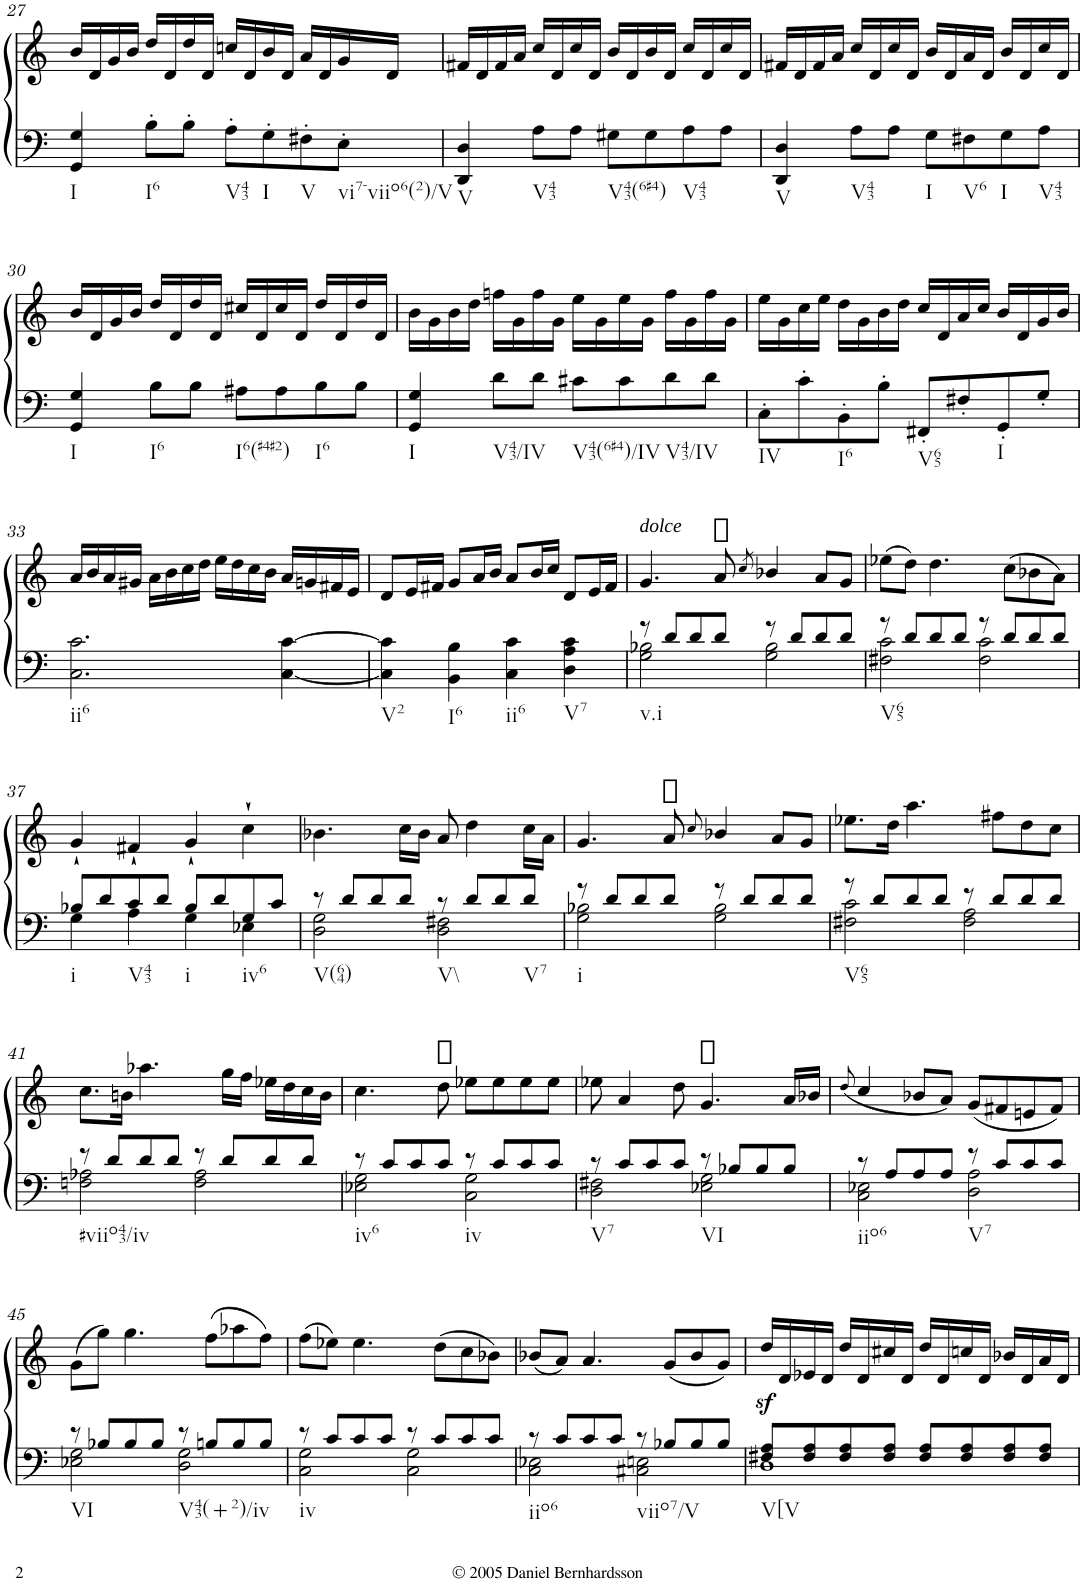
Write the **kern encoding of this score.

**kern	**kern
*part1	*part1
*staff2	*staff1
*I"Piano	*
*I'Pno.	*
!!LO:PB:g=z
*clefF4	*clefG2
*k[]	*k[]
*M4/4	*M4/4
*met(c)	*met(c)
=27	=27
!LO:TX:b:t=I	!
4GG/ 4G/	16b/LL
.	16d/
.	16g/
.	16b/JJ
!LO:TX:b:t=I6	!
8B'\L	16dd/LL
.	16d/
8B'\J	16dd/
.	16d/JJ
!LO:TX:b:t=V43	!
8A'\L	16ccn/LL
.	16d/
!LO:TX:b:t=I	!
8G'\	16b/
.	16d/JJ
!LO:TX:b:t=V	!
8F#X'\	16a/LL
.	16d/
!LO:TX:b:t=vi7-viio6(2)/V	!
8E'\J	16g/
.	16d/JJ
=28	=28
!LO:TX:b:t=V	!
4DD/ 4D/	16f#X/LL
.	16d/
.	16f#/
.	16a/JJ
!LO:TX:b:t=V43	!
8A\L	16cc/LL
.	16d/
8A\J	16cc/
.	16d/JJ
!LO:TX:b:t=V43(6#4)	!
8G#X\L	16b/LL
.	16d/
8G#\	16b/
.	16d/JJ
!LO:TX:b:t=V43	!
8A\	16cc/LL
.	16d/
8A\J	16cc/
.	16d/JJ
=29	=29
!LO:TX:b:t=V	!
4DD/ 4D/	16f#X/LL
.	16d/
.	16f#/
.	16a/JJ
!LO:TX:b:t=V43	!
8A\L	16cc/LL
.	16d/
8A\J	16cc/
.	16d/JJ
!LO:TX:b:t=I	!
8G\L	16b/LL
.	16d/
!LO:TX:b:t=V6	!
8F#X\	16a/
.	16d/JJ
!LO:TX:b:t=I	!
8G\	16b/LL
.	16d/
!LO:TX:b:t=V43	!
8A\J	16cc/
.	16d/JJ
!!LO:LB:g=z
=30	=30
!LO:TX:b:t=I	!
4GG/ 4G/	16b/LL
.	16d/
.	16g/
.	16b/JJ
!LO:TX:b:t=I6	!
8B\L	16dd/LL
.	16d/
8B\J	16dd/
.	16d/JJ
!LO:TX:b:t=I6(#4#2)	!
8A#X\L	16cc#X/LL
.	16d/
8A#\	16cc#/
.	16d/JJ
!LO:TX:b:t=I6	!
8B\	16dd/LL
.	16d/
8B\J	16dd/
.	16d/JJ
=31	=31
!LO:TX:b:t=I	!
4GG/ 4G/	16b\LL
.	16g\
.	16b\
.	16dd\JJ
!LO:TX:b:t=V43/IV	!
8d\L	16ffn\LL
.	16g\
8d\J	16ff\
.	16g\JJ
!LO:TX:b:t=V43(6#4)/IV	!
8c#X\L	16ee\LL
.	16g\
8c#\	16ee\
.	16g\JJ
!LO:TX:b:t=V43/IV	!
8d\	16ff\LL
.	16g\
8d\J	16ff\
.	16g\JJ
=32	=32
!LO:TX:b:t=IV	!
8C'\L	16ee\LL
.	16g\
8c'\	16cc\
.	16ee\JJ
!LO:TX:b:t=I6	!
8BB'\	16dd\LL
.	16g\
8B'\J	16b\
.	16dd\JJ
!LO:TX:b:t=V65	!
8FF#X'/L	16cc/LL
.	16d/
8F#X'/	16a/
.	16cc/JJ
!LO:TX:b:t=I	!
8GG'/	16b/LL
.	16d/
8G'/J	16g/
.	16b/JJ
!!LO:LB:g=z
=33	=33
!LO:TX:b:t=ii6	!
2.C\ 2.c\	16a/LL
.	16b/
.	16a/
.	16g#X/JJ
.	16a\LL
.	16b\
.	16cc\
.	16dd\JJ
.	16ee\LL
.	16dd\
.	16cc\
.	16b\JJ
[<4C\ [>4c\	16a/LL
.	16gn/
.	16f#X/
.	16e/JJ
=34	=34
!LO:TX:b:t=V2	!
4C\] 4c\]	8d/L
.	16e/L
.	16f#X/JJ
!LO:TX:b:t=I6	!
4BB\ 4B\	8g/L
.	16a/L
.	16b/JJ
!LO:TX:b:t=ii6	!
4C\ 4c\	8a/L
.	16b/L
.	16cc/JJ
!LO:TX:b:t=V7	!
4D\ 4A\ 4c\	8d/L
.	16e/L
.	16f#/JJ
=35	=35
*^	*
!	!	!LO:TX:a:i:t=dolce
!LO:TX:b:t=v.i	!	!
8r	2G\ 2B-X\	4.g/
8d/L	.	.
8d/	.	.
8d/J	.	8a/
.	.	8qcc/
8r	2G\ 2B-\	4b-X/
8d/L	.	.
8d/	.	8a/L
8d/J	.	8g/J
=36	=36	=36
!LO:TX:b:t=V65	!	!
8r	2F#X\ 2c\	(8ee-X\L
8d/L	.	8dd\J)
8d/	.	4.dd\
8d/J	.	.
8r	2F#\ 2c\	.
8d/L	.	(8cc\L
8d/	.	8b-X\
8d/J	.	8a\J)
!!LO:LB:g=z
=37	=37	=37
!LO:TX:b:t=i	!	!
8B-X/L	4G\	4g`/
8d/	.	.
!LO:TX:b:t=V43	!	!
8c/	4A\	4f#X`/
8d/J	.	.
!LO:TX:b:t=i	!	!
8B-/L	4G\	4g`/
8d/	.	.
!LO:TX:b:t=iv6	!	!
8G/	4E-X\	4cc`\
8c/J	.	.
=38	=38	=38
!LO:TX:b:t=V(64)	!	!
8r	2D\ 2G\	4.b-X\
8d/L	.	.
8d/	.	.
8d/J	.	16cc\LL
.	.	16b-\JJ
!LO:TX:b:t=V\\	!	!
8r	2D\ 2F#X\	8a/
8d/L	.	4dd\
8d/	.	.
!LO:TX:b:t=V7	!	!
8d/J	.	16cc\LL
.	.	16a\JJ
=39	=39	=39
!LO:TX:b:t=i	!	!
8r	2G\ 2B-X\	4.g/
8d/L	.	.
8d/	.	.
8d/J	.	8a/
.	.	8qcc/
8r	2G\ 2B-\	4b-X/
8d/L	.	.
8d/	.	8a/L
8d/J	.	8g/J
=40	=40	=40
!LO:TX:b:t=V65	!	!
8r	2F#X\ 2c\	8.ee-X\L
8d/L	.	.
.	.	16dd\Jk
8d/	.	4.aa\
8d/J	.	.
8r	2F#\ 2A\	.
8d/L	.	8ff#X\L
8d/	.	8dd\
8d/J	.	8cc\J
!!LO:LB:g=z
=41	=41	=41
!LO:TX:b:t=#viio43/iv	!	!
8r	2Fn\ 2A-X\	8.cc\L
8d/L	.	.
.	.	16bn\Jk
8d/	.	4.aa-X\
8d/J	.	.
8r	2F\ 2A-\	.
8d/L	.	16gg\LL
.	.	16ff\JJ
8d/	.	16ee-X\LL
.	.	16dd\
8d/J	.	16cc\
.	.	16b\JJ
=42	=42	=42
!LO:TX:b:t=iv6	!	!
8r	2E-X\ 2G\	4.cc\
8c/L	.	.
8c/	.	.
8c/J	.	8dd\
!LO:TX:b:t=iv	!	!
8r	2C\ 2G\	8ee-X\L
8c/L	.	8ee-\
8c/	.	8ee-\
8c/J	.	8ee-\J
=43	=43	=43
!LO:TX:b:t=V7	!	!
8r	2D\ 2F#X\	8ee-X\
8c/L	.	4a/
8c/	.	.
8c/J	.	8dd\
!LO:TX:b:t=VI	!	!
8r	2E-X\ 2G\	4.g/
8B-X/L	.	.
8B-/	.	.
8B-/J	.	16a/LL
.	.	16b-X/JJ
=44	=44	=44
.	.	(8qdd/
!LO:TX:b:t=iio6	!	!
8r	2C\ 2E-X\	4cc/
8A/L	.	.
8A/	.	8b-X/L
8A/J	.	8a/J)
!LO:TX:b:t=V7	!	!
8r	2D\ 2A\	(8g/L
8c/L	.	8f#X/
8c/	.	8en/
8c/J	.	8f#/J)
!!LO:LB:g=z
=45	=45	=45
!LO:TX:b:t=VI	!	!
8r	2E-X\ 2G\	(8g\L
8B-X/L	.	8gg\J)
8B-/	.	4.gg\
8B-/J	.	.
!LO:TX:b:t=V43(+2)/iv	!	!
8r	2D\ 2G\	.
8Bn/L	.	(8ff\L
8B/	.	8aa-X\
8B/J	.	8ff\J)
=46	=46	=46
!LO:TX:b:t=iv	!	!
8r	2C\ 2G\	(8ff\L
8c/L	.	8ee-X\J)
8c/	.	4.ee-\
8c/J	.	.
8r	2C\ 2G\	.
8c/L	.	(8dd\L
8c/	.	8cc\
8c/J	.	8b-X\J)
=47	=47	=47
!LO:TX:b:t=iio6	!	!
8r	2C\ 2E-X\	(8b-X/L
8c/L	.	8a/J)
8c/	.	4.a/
8c/J	.	.
!LO:TX:b:t=viio7/V	!	!
8r	2C#X\ 2En\	.
8B-X/L	.	(8g/L
8B-/	.	8b-/
8B-/J	.	8g/J)
=48	=48	=48
!LO:TX:b:t=V[V	!	!
8F#X/ 8A/L	1D	16ddz</LL
.	.	16d/
8F#/ 8A/	.	16e-X/
.	.	16d/JJ
8F#/ 8A/	.	16dd/LL
.	.	16d/
8F#/ 8A/J	.	16cc#X/
.	.	16d/JJ
8F#/ 8A/L	.	16dd/LL
.	.	16d/
8F#/ 8A/	.	16ccn/
.	.	16d/JJ
8F#/ 8A/	.	16b-X/LL
.	.	16d/
8F#/ 8A/J	.	16a/
.	.	16d/JJ
*v	*v	*
=	=
*-	*-
